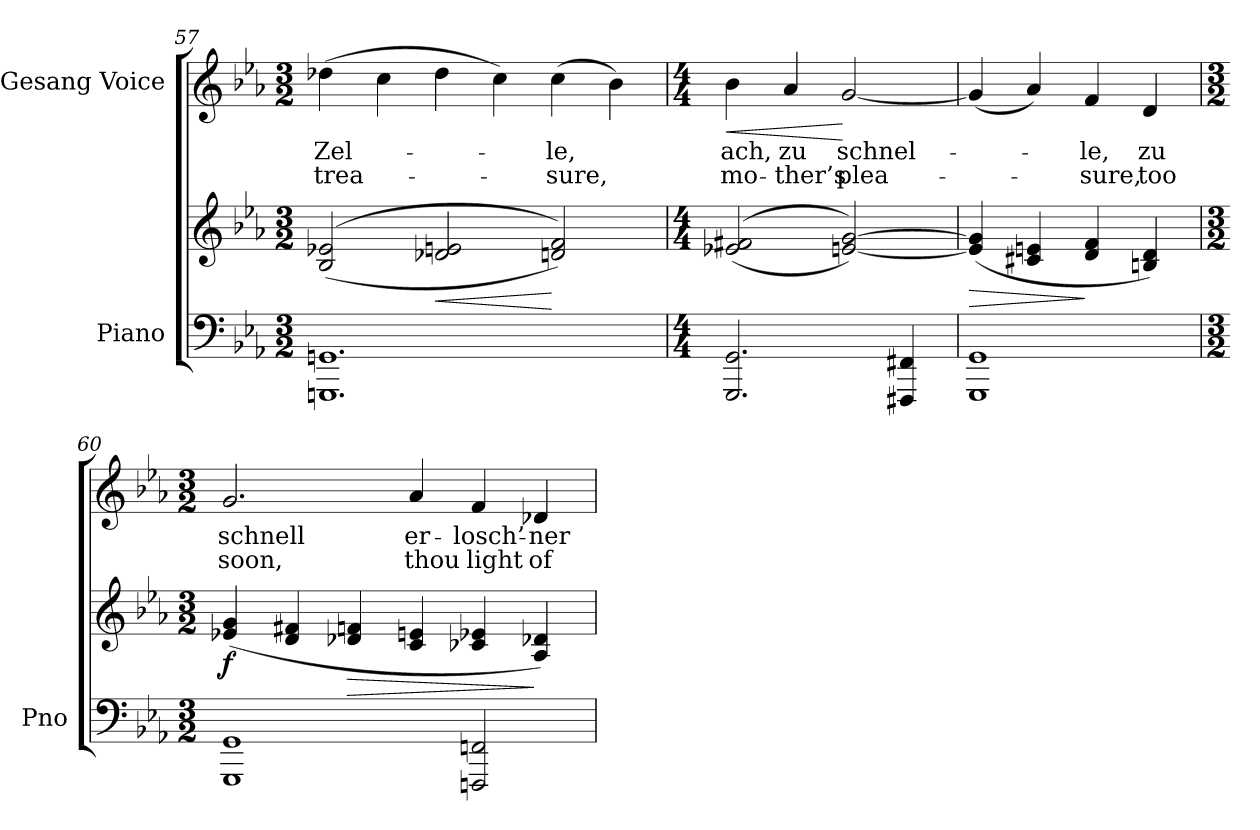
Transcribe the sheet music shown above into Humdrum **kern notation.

**kern	**kern	**dynam	**kern	**text	**text	**dynam
*part2	*part2	*part2	*part1	*part1	*part1	*part1
*staff3	*staff2	*staff2/3	*staff1	*staff1	*staff1	*staff1
*I"Piano	*	*	*I"Gesang Voice	*	*	*
*I'Pno	*	*	*	*	*	*
*clefF4	*clefG2	*	*clefG2	*	*	*
*k[b-e-a-]	*k[b-e-a-]	*	*k[b-e-a-]	*	*	*
*M3/2	*M3/2	*	*M3/2	*	*	*
=57	=57	=57	=57	=57	=57	=57
1.GGGn 1.GGn	(>(2B-/ 2e-X/	.	(4dd-X\	Zel-	trea-	.
.	.	.	4cc\	.	.	.
!	!	!LO:HP:b	!	!	!	!
.	2d-X/ 2en/	<	4dd-\	.	.	.
.	.	.	4cc\)	.	.	.
.	2dn/ 2f/))	[	(4cc\	-le,	-sure,	.
.	.	.	4b-\)	.	.	.
=58	=58	=58	=58	=58	=58	=58
*M4/4	*M4/4	*	*M4/4	*	*	*
!	!	!LO:DY:b=2	!	!	!	!LO:HP:b
!	!	!LO:DY:n=1:b	!	!	!	!
2.GGG/ 2.GG/	(>(2e-X/ 2f#X/	p f	4b-\	ach,	mo-	<
.	.	.	4a-/	zu	-ther’s	.
.	[2en/ [2g/))	.	[2g/	schnel-	plea-	[
4FFF#X/ 4FF#X/	.	.	.	.	.	.
=59	=59	=59	=59	=59	=59	=59
!	!	!LO:HP:b	!	!	!	!
1GGG 1GG	(>4e/] 4g/]	>	(4g/]	.	.	.
.	4c#X/ 4en/	.	4a-/)	.	.	.
.	4d/ 4f/	]	4f/	-le,	-sure,	.
.	4Bn/ 4d/)	.	4d/	zu	too	.
=60	=60	=60	=60	=60	=60	=60
*M3/2	*M3/2	*	*M3/2	*	*	*
!	!	!LO:DY:b	!	!	!	!
1GGG 1GG	(>4e-X/ 4g/	f	2.g/	schnell	soon,	.
.	4d/ 4f#X/	.	.	.	.	.
!	!	!LO:HP:b	!	!	!	!
.	4d-X/ 4fn/	>	.	.	.	.
.	4c/ 4en/	.	4a-/	er-	thou	.
2FFFn/ 2FFn/	4c-X/ 4e-X/	.	4f/	-losch’-	light	.
.	4A-/ 4d-X/)	]	4d-X/	-ner	of	.
=	=	=	=	=	=	=
*-	*-	*-	*-	*-	*-	*-
